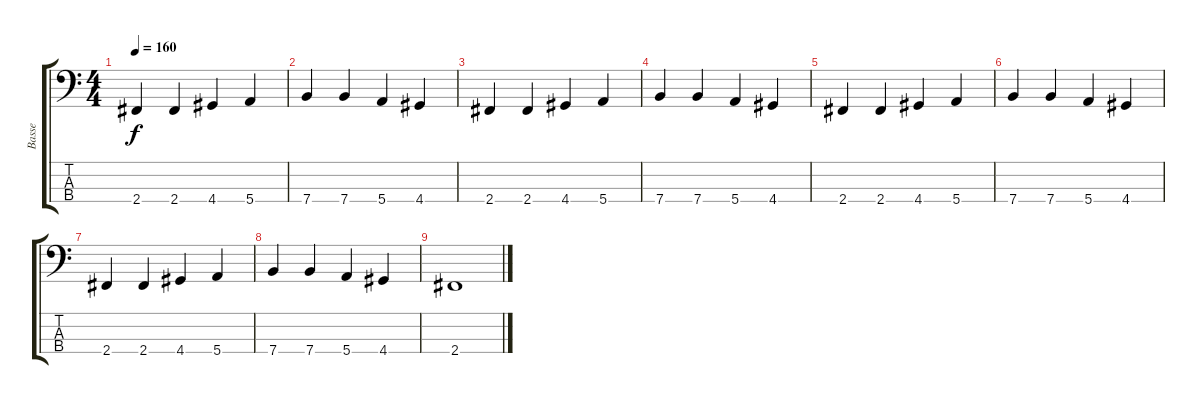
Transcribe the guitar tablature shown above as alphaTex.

\track ("Basse" "Basse") {instrument fretlessbass}
\staff {score tabs}
\tuning (G2 D2 A1 E1) {hide}
\ts (4 4)
\tempo 160
\clef f4
\ks c
2.4.4{dy f} 2.4.4 4.4.4 5.4.4 |
7.4.4 7.4.4 5.4.4 4.4.4 |
2.4.4 2.4.4 4.4.4 5.4.4 |
7.4.4 7.4.4 5.4.4 4.4.4 |
2.4.4 2.4.4 4.4.4 5.4.4 |
7.4.4 7.4.4 5.4.4 4.4.4 |
2.4.4 2.4.4 4.4.4 5.4.4 |
7.4.4 7.4.4 5.4.4 4.4.4 |
2.4.1
